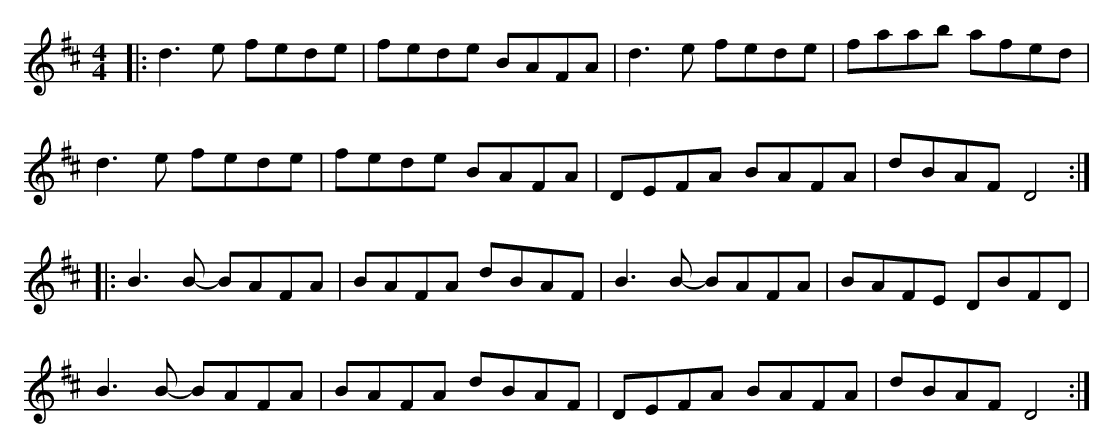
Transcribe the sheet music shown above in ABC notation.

X:1
M:4/4
K:D
|:d2>e2 fede|fede BAFA|d2>e2 fede|faab afed|
d2>e2 fede|fede BAFA|DEFA BAFA|dBAF D4:|
|:B2>B2- BAFA|BAFA dBAF|B2>B2- BAFA|BAFE DBFD|
B2>B2- BAFA|BAFA dBAF|DEFA BAFA|dBAF D4:|
